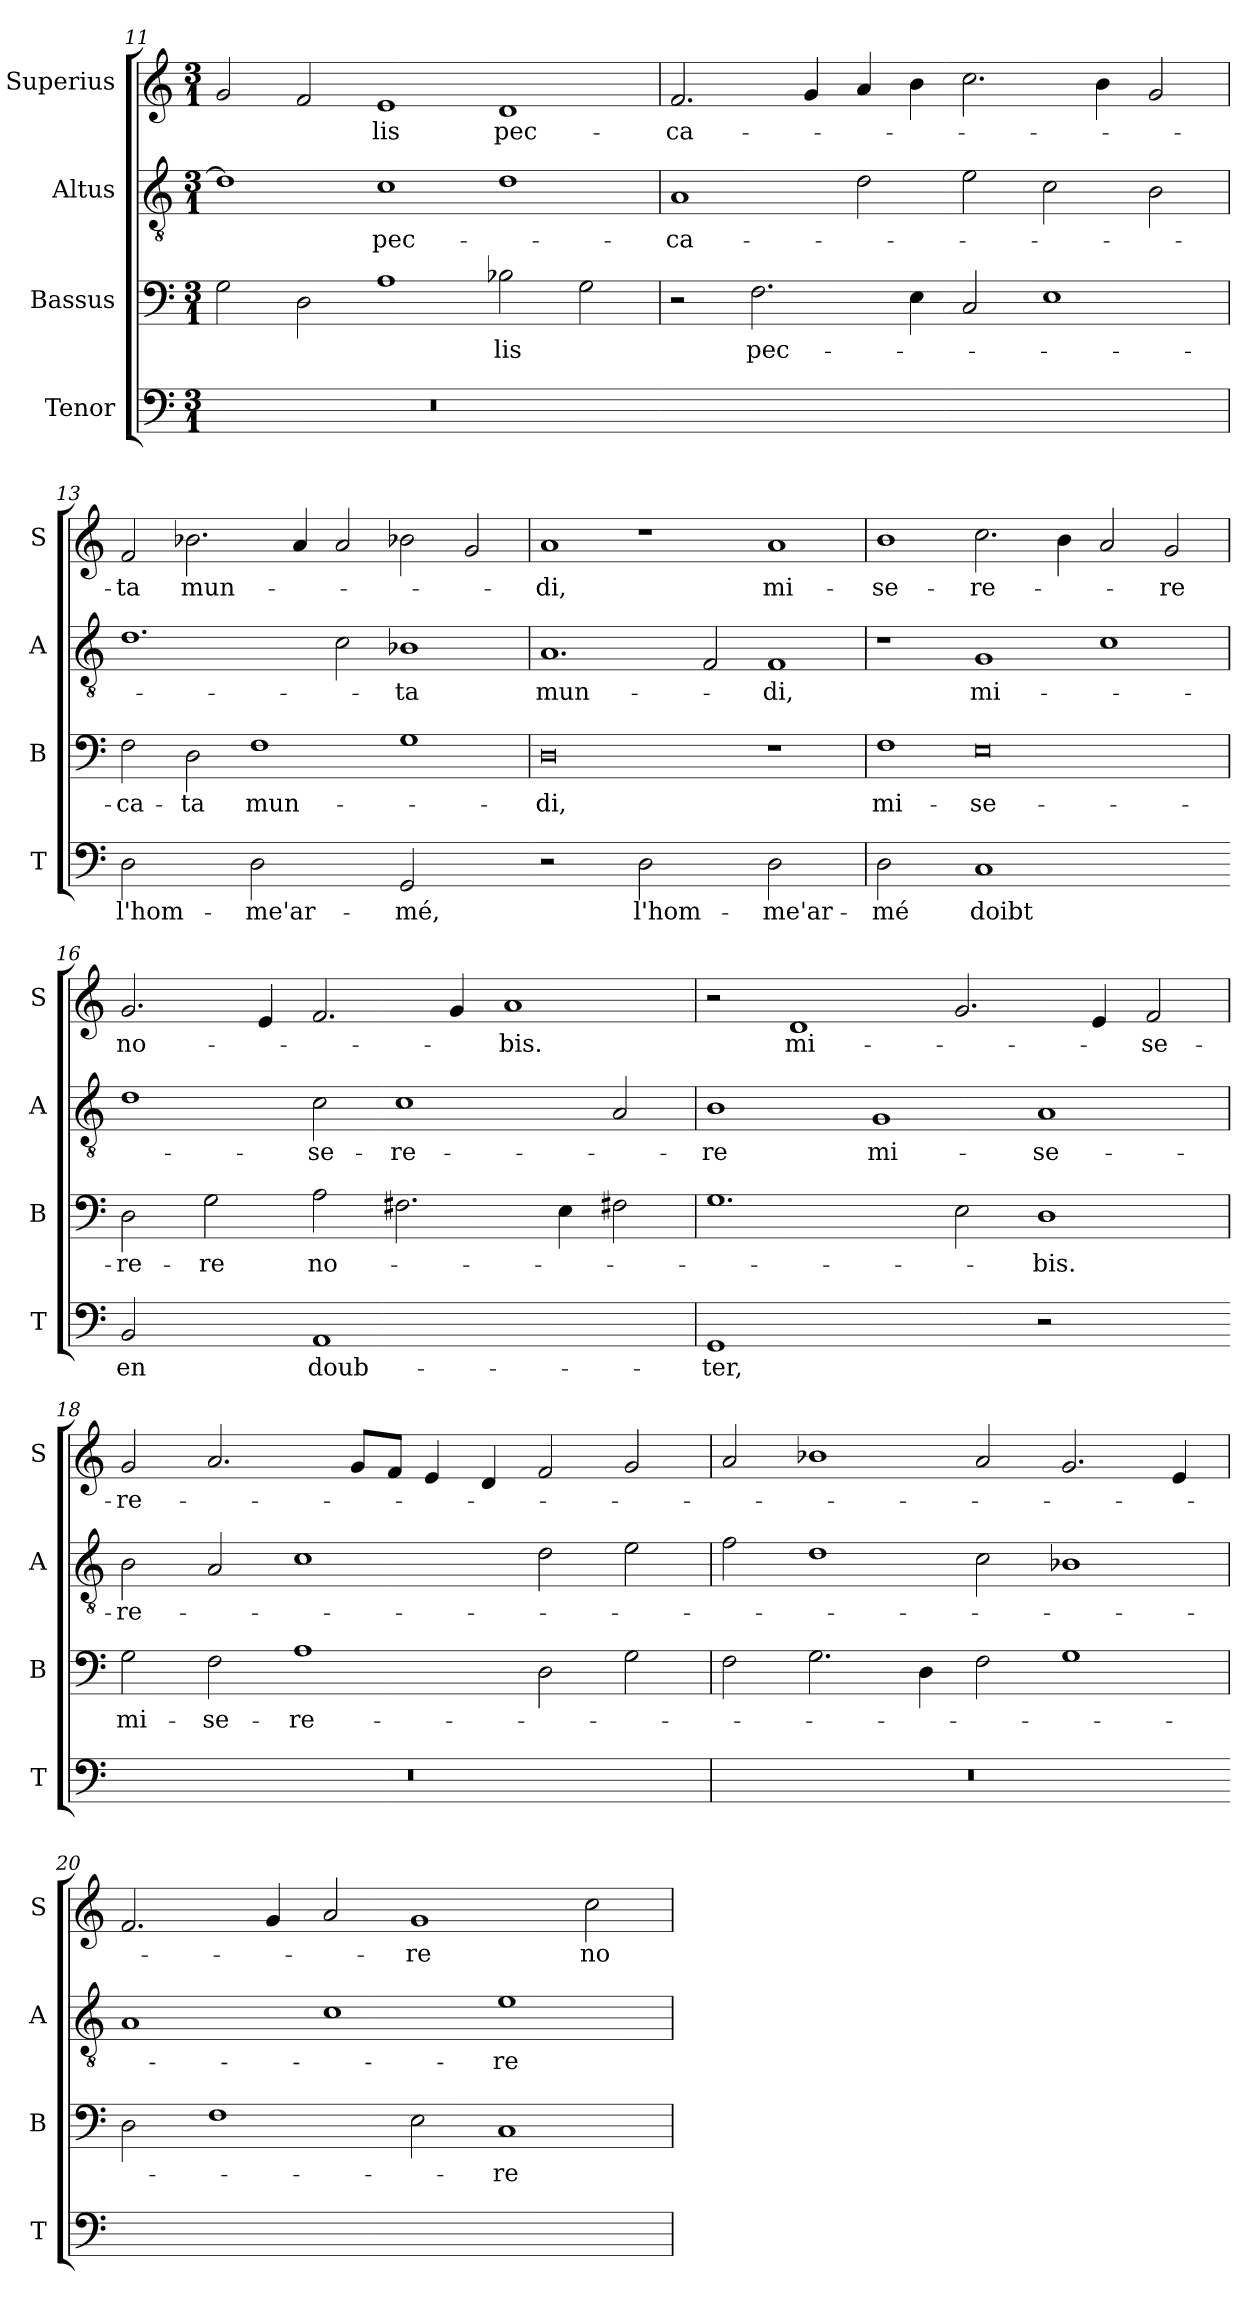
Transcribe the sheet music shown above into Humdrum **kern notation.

**kern	**text	**kern	**text	**kern	**text	**kern	**text
*part4	*part4	*part3	*part3	*part2	*part2	*part1	*part1
*staff4	*staff4	*staff3	*staff3	*staff2	*staff2	*staff1	*staff1
*I"Tenor	*	*I"Bassus	*	*I"Altus	*	*I"Superius	*
*I'T	*	*I'B	*	*I'A	*	*I'S	*
*clefF4	*	*clefF4	*	*clefGv2	*	*clefG2	*
*k[]	*	*k[]	*	*k[]	*	*k[]	*
*M3/1	*	*M3/1	*	*M3/1	*	*M3/1	*
=11	=11	=11	=11	=11	=11	=11	=11
!LO:N:vis=1.	!	!	!	!	!	!	!
0.r	.	2G\	.	1d]	.	2g/	.
.	.	2D\	.	.	.	2f/	.
.	.	1A	.	1c	pec-	1e	-lis
.	.	2B-X\	-lis	1d	.	1d	pec-
.	.	2G\	.	.	.	.	.
=12-	=12	=12	=12	=12	=12	=12	=12
!LO:N:vis=1.	!	!	!	!	!	!	!
0.ryy	.	2r	.	1A	-ca-	2.f/	-ca-
.	.	2.F\	pec-	.	.	.	.
.	.	.	.	.	.	4g/	.
.	.	.	.	2d\	.	4a/	.
.	.	4E\	.	.	.	4b\	.
.	.	2C/	.	2e\	.	2.cc\	.
.	.	1E	.	2c\	.	.	.
.	.	.	.	.	.	4b\	.
.	.	.	.	2B\	.	2g/	.
=13	=13	=13	=13	=13	=13	=13	=13
!LO:N:vis=2	!	!	!	!	!	!	!
1D	l'hom-	2F\	-ca-	1.d	.	2f/	-ta
.	.	2D\	-ta	.	.	2.b-X\	mun-
!LO:N:vis=2	!	!	!	!	!	!	!
1D	-me'ar-	1F	mun-	.	.	.	.
.	.	.	.	.	.	4a/	.
.	.	.	.	2c\	.	2a/	.
!LO:N:vis=2	!	!	!	!	!	!	!
1GG	-mé,	1G	.	1B-X	-ta	2b-X\	.
.	.	.	.	.	.	2g/	.
=14-	=14	=14	=14	=14	=14	=14	=14
!LO:N:vis=2	!	!	!	!	!	!	!
1r	.	0D	-di,	1.A	mun-	1a	-di,
!LO:N:vis=2	!	!	!	!	!	!	!
1D	l'hom-	.	.	.	.	1r	.
.	.	.	.	2F/	.	.	.
!LO:N:vis=2	!	!	!	!	!	!	!
1D	-me'ar-	1r	.	1F	-di,	1a	mi-
=15	=15	=15	=15	=15	=15	=15	=15
!LO:N:vis=2	!	!	!	!	!	!	!
1D	-mé	1F	mi-	1r	.	1b	-se-
!LO:N:vis=1	!	!	!	!	!	!	!
0C	doibt	0E	-se-	1G	mi-	2.cc\	-re-
.	.	.	.	.	.	4b\	.
.	.	.	.	1c	.	2a/	.
.	.	.	.	.	.	2g/	-re
=16-	=16	=16	=16	=16	=16	=16	=16
!LO:N:vis=2	!	!	!	!	!	!	!
1BB	en	2D\	-re-	1d	.	2.g/	no-
.	.	2G\	-re	.	.	.	.
.	.	.	.	.	.	4e/	.
!LO:N:vis=1	!	!	!	!	!	!	!
0AA	doub-	2A\	no-	2c\	-se-	2.f/	.
.	.	2.F#X\	.	1c	-re-	.	.
.	.	.	.	.	.	4g/	.
.	.	.	.	.	.	1a	-bis.
.	.	4E\	.	.	.	.	.
.	.	2F#X\	.	2A/	.	.	.
=17	=17	=17	=17	=17	=17	=17	=17
!LO:N:vis=1	!	!	!	!	!	!	!
0GG	-ter,	1.G	.	1B	-re	2r	.
.	.	.	.	.	.	1d	mi-
.	.	.	.	1G	mi-	.	.
.	.	2E\	.	.	.	2.g/	.
!LO:N:vis=2	!	!	!	!	!	!	!
1r	.	1D	-bis.	1A	-se-	.	.
.	.	.	.	.	.	4e/	.
.	.	.	.	.	.	2f/	-se-
=18-	=18	=18	=18	=18	=18	=18	=18
!LO:N:vis=1.	!	!	!	!	!	!	!
0.r	.	2G\	mi-	2B\	-re-	2g/	-re-
.	.	2F\	-se-	2A/	.	2.a/	.
.	.	1A	-re-	1c	.	.	.
.	.	.	.	.	.	8g/L	.
.	.	.	.	.	.	8f/J	.
.	.	.	.	.	.	4e/	.
.	.	.	.	.	.	4d/	.
.	.	2D\	.	2d\	.	2f/	.
.	.	2G\	.	2e\	.	2g/	.
=19	=19	=19	=19	=19	=19	=19	=19
!LO:N:vis=1.	!	!	!	!	!	!	!
0.r	.	2F\	.	2f\	.	2a/	.
.	.	2.G\	.	1d	.	1b-X	.
.	.	4D\	.	.	.	.	.
.	.	2F\	.	2c\	.	2a/	.
.	.	1G	.	1B-X	.	2.g/	.
.	.	.	.	.	.	4e/	.
=20-	=20	=20	=20	=20	=20	=20	=20
!LO:N:vis=1.	!	!	!	!	!	!	!
0.ryy	.	2D\	.	1A	.	2.f/	.
.	.	1F	.	.	.	.	.
.	.	.	.	.	.	4g/	.
.	.	.	.	1c	.	2a/	.
.	.	2E\	.	.	.	1g	-re
.	.	1C	-re	1e	-re	.	.
.	.	.	.	.	.	2cc\	no-
=	=	=	=	=	=	=	=
*-	*-	*-	*-	*-	*-	*-	*-
